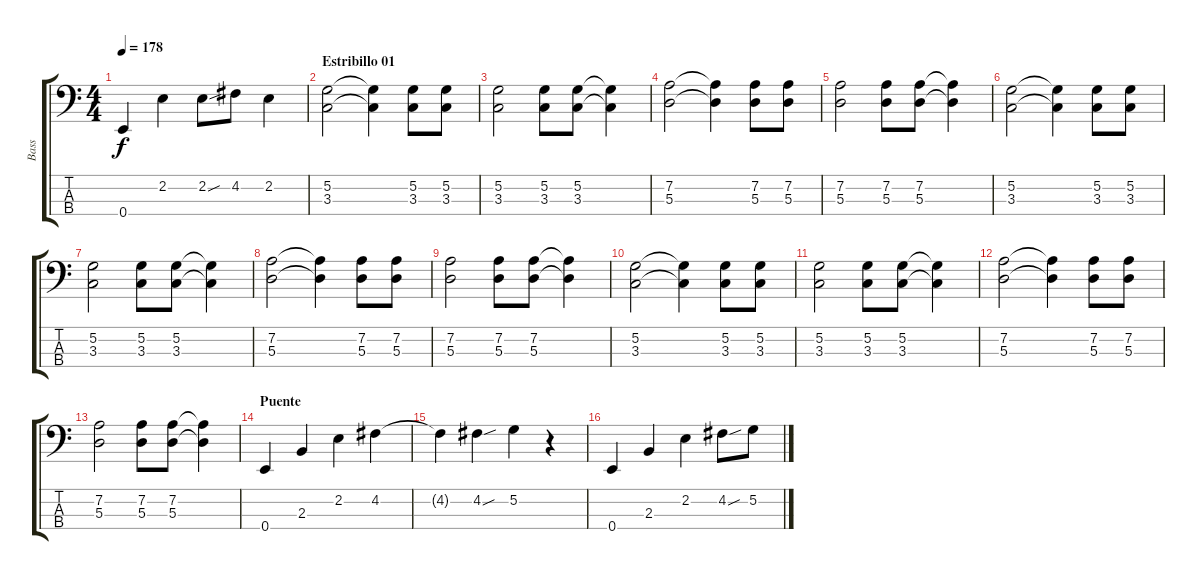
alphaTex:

\track ("Bass" "Bass") {instrument electricbasspick}
\staff {score tabs}
\tuning (G2 D2 A1 E1) {hide}
\ts (4 4)
\tempo 178
\clef f4
\ks c
0.4.4{dy f} 2.2.4 2.2{sou}.8 4.2.8 2.2.4 |
\section ("" "Estribillo 01")
(5.2 3.3).2 (5.2{t} 3.3{t}).4 (5.2 3.3).8 (5.2 3.3).8 |
(5.2 3.3).2 (5.2 3.3).8 (5.2 3.3).8 (5.2{t} 3.3{t}).4 |
(7.2 5.3).2 (7.2{t} 5.3{t}).4 (7.2 5.3).8 (7.2 5.3).8 |
(7.2 5.3).2 (7.2 5.3).8 (7.2 5.3).8 (7.2{t} 5.3{t}).4 |
(5.2 3.3).2 (5.2{t} 3.3{t}).4 (5.2 3.3).8 (5.2 3.3).8 |
(5.2 3.3).2 (5.2 3.3).8 (5.2 3.3).8 (5.2{t} 3.3{t}).4 |
(7.2 5.3).2 (7.2{t} 5.3{t}).4 (7.2 5.3).8 (7.2 5.3).8 |
(7.2 5.3).2 (7.2 5.3).8 (7.2 5.3).8 (7.2{t} 5.3{t}).4 |
(5.2 3.3).2 (5.2{t} 3.3{t}).4 (5.2 3.3).8 (5.2 3.3).8 |
(5.2 3.3).2 (5.2 3.3).8 (5.2 3.3).8 (5.2{t} 3.3{t}).4 |
(7.2 5.3).2 (7.2{t} 5.3{t}).4 (7.2 5.3).8 (7.2 5.3).8 |
(7.2 5.3).2 (7.2 5.3).8 (7.2 5.3).8 (7.2{t} 5.3{t}).4 |
\section ("" "Puente")
0.4.4 2.3.4 2.2.4 4.2.4 |
4.2{t}.4 4.2{sou}.4 5.2.4 r.4 |
0.4.4 2.3.4 2.2.4 4.2{sou}.8 5.2.8
